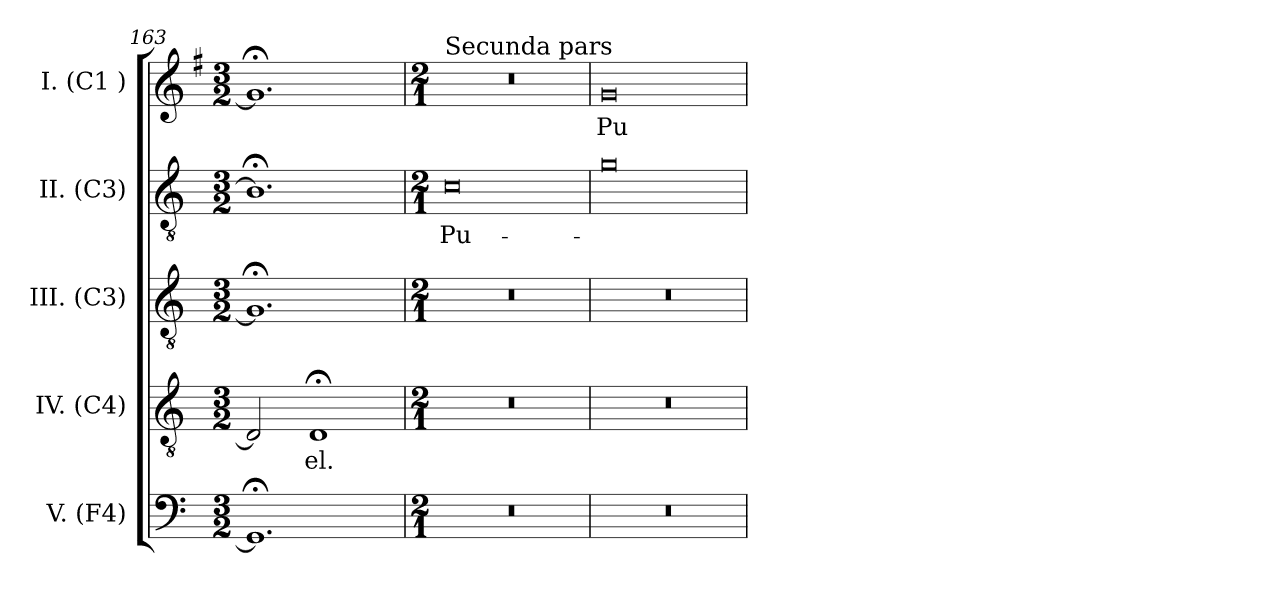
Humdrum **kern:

**kern	**kern	**text	**kern	**kern	**text	**kern	**text
*part5	*part4	*part4	*part3	*part2	*part2	*part1	*part1
*staff5	*staff4	*staff4	*staff3	*staff2	*staff2	*staff1	*staff1
*I"V. (F4)	*I"IV. (C4)	*	*I"III. (C3)	*I"II. (C3)	*	*I"I. (C1 )	*
*I'V.	*I'IV.	*	*I'III.	*I'II.	*	*I'I.	*
*clefF4	*clefGv2	*	*clefGv2	*clefGv2	*	*clefG2	*
*k[]	*k[]	*	*	*k[]	*	*k[f#]	*
*C:	*C:	*	*	*C:	*	*G:	*
*M3/2	*M3/2	*	*M3/2	*M3/2	*	*M3/2	*
=163	=163	=163	=163	=163	=163	=163	=163
1.GG;<]	2D/]	.	1.G;<]	1.B;<]	.	1.g;<]	.
!	!	!LO:LY:b:cj	!	!	!	!	!
.	1D;<	-el.	.	.	.	.	.
!!LO:LB:g=z
=164	=164	=164	=164	=164	=164	=164	=164
*	*	*	*	*	*	*k[]	*
*	*	*	*	*	*	*C:	*
*M2/1	*M2/1	*	*M2/1	*M2/1	*	*M2/1	*
!	!	!	!	!	!	!LO:TX:a:t=Secunda pars	!
!	!	!	!	!	!LO:LY:b:cj	!	!
0r	0r	.	0r	0c	Pu-	0r	.
=165	=165	=165	=165	=165	=165	=165	=165
!	!	!	!	!	!	!	!LO:LY:b:cj
0r	0r	.	0r	0g	.	0g	Pu-
=	=	=	=	=	=	=	=
*-	*-	*-	*-	*-	*-	*-	*-
